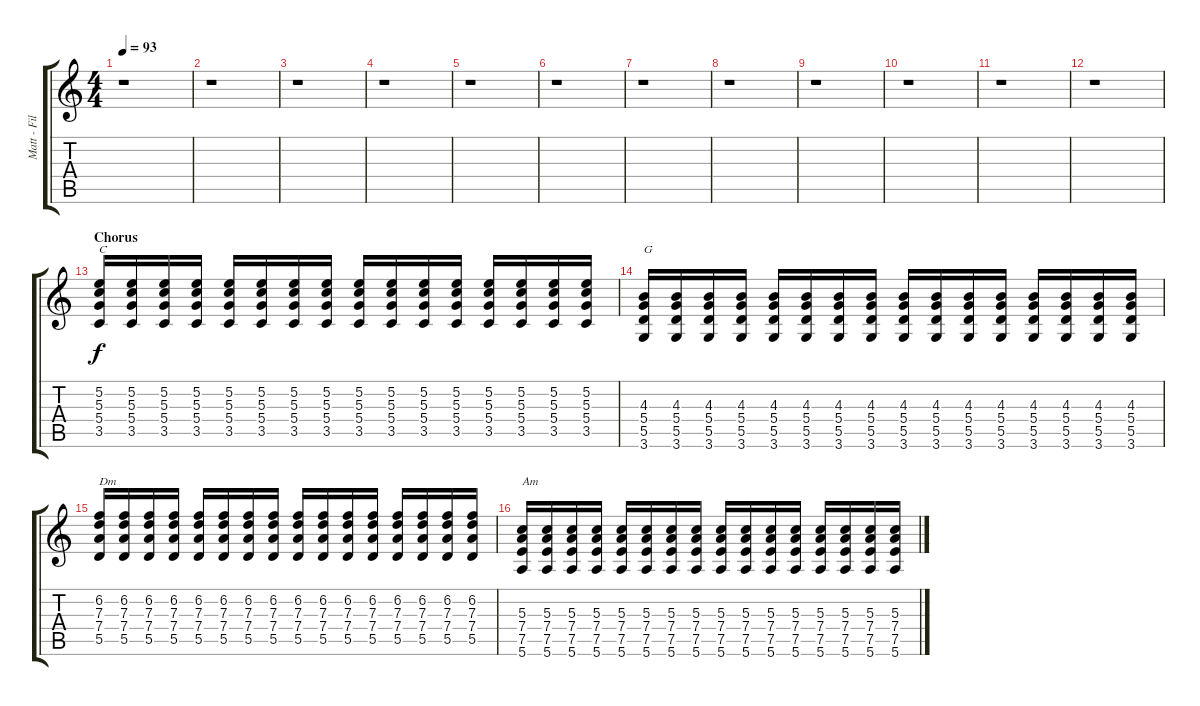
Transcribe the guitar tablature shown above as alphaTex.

\track ("Matt - Fills" "Matt - Fil") {instrument distortionguitar}
\staff {score tabs}
\tuning (E4 B3 G3 D3 A2 E2) {hide}
\ts (4 4)
\tempo 93
\clef g2
\ks c
r.1{dy f} |
r.1 |
r.1 |
r.1 |
r.1 |
r.1 |
r.1 |
r.1 |
r.1 |
r.1 |
r.1 |
r.1 |
\section ("" "Chorus")
(5.2 5.3 5.4 3.5).16{txt "C"} (5.2 5.3 5.4 3.5).16 (5.2 5.3 5.4 3.5).16 (5.2 5.3 5.4 3.5).16 (5.2 5.3 5.4 3.5).16 (5.2 5.3 5.4 3.5).16 (5.2 5.3 5.4 3.5).16 (5.2 5.3 5.4 3.5).16 (5.2 5.3 5.4 3.5).16 (5.2 5.3 5.4 3.5).16 (5.2 5.3 5.4 3.5).16 (5.2 5.3 5.4 3.5).16 (5.2 5.3 5.4 3.5).16 (5.2 5.3 5.4 3.5).16 (5.2 5.3 5.4 3.5).16 (5.2 5.3 5.4 3.5).16 |
(4.3 5.4 5.5 3.6).16{txt "G"} (4.3 5.4 5.5 3.6).16 (4.3 5.4 5.5 3.6).16 (4.3 5.4 5.5 3.6).16 (4.3 5.4 5.5 3.6).16 (4.3 5.4 5.5 3.6).16 (4.3 5.4 5.5 3.6).16 (4.3 5.4 5.5 3.6).16 (4.3 5.4 5.5 3.6).16 (4.3 5.4 5.5 3.6).16 (4.3 5.4 5.5 3.6).16 (4.3 5.4 5.5 3.6).16 (4.3 5.4 5.5 3.6).16 (4.3 5.4 5.5 3.6).16 (4.3 5.4 5.5 3.6).16 (4.3 5.4 5.5 3.6).16 |
(6.2 7.3 7.4 5.5).16{txt "Dm"} (6.2 7.3 7.4 5.5).16 (6.2 7.3 7.4 5.5).16 (6.2 7.3 7.4 5.5).16 (6.2 7.3 7.4 5.5).16 (6.2 7.3 7.4 5.5).16 (6.2 7.3 7.4 5.5).16 (6.2 7.3 7.4 5.5).16 (6.2 7.3 7.4 5.5).16 (6.2 7.3 7.4 5.5).16 (6.2 7.3 7.4 5.5).16 (6.2 7.3 7.4 5.5).16 (6.2 7.3 7.4 5.5).16 (6.2 7.3 7.4 5.5).16 (6.2 7.3 7.4 5.5).16 (6.2 7.3 7.4 5.5).16 |
(5.3 7.4 7.5 5.6).16{txt "Am"} (5.3 7.4 7.5 5.6).16 (5.3 7.4 7.5 5.6).16 (5.3 7.4 7.5 5.6).16 (5.3 7.4 7.5 5.6).16 (5.3 7.4 7.5 5.6).16 (5.3 7.4 7.5 5.6).16 (5.3 7.4 7.5 5.6).16 (5.3 7.4 7.5 5.6).16 (5.3 7.4 7.5 5.6).16 (5.3 7.4 7.5 5.6).16 (5.3 7.4 7.5 5.6).16 (5.3 7.4 7.5 5.6).16 (5.3 7.4 7.5 5.6).16 (5.3 7.4 7.5 5.6).16 (5.3 7.4 7.5 5.6).16
